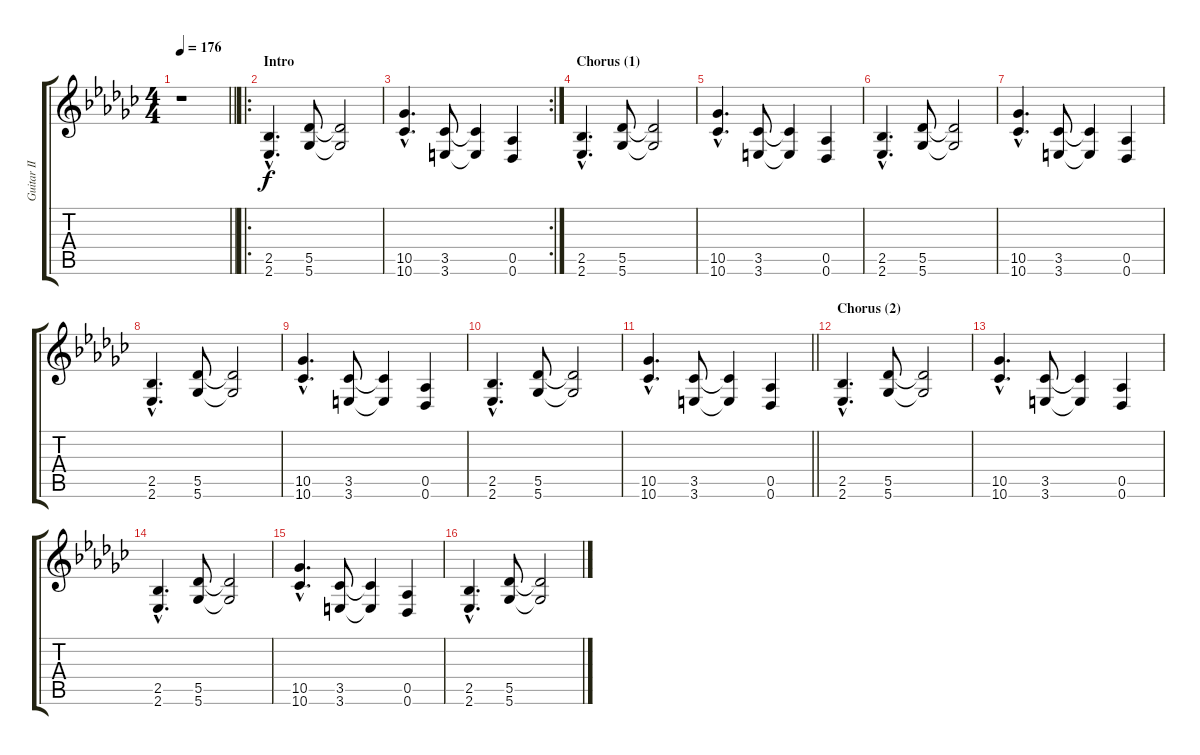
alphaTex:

\track ("Guitar II" "Guitar II") {instrument distortionguitar}
\staff {score tabs}
\tuning (Eb4 Bb3 Gb3 Db3 Ab2 Db2) {hide}
\ts (4 4)
\tempo 176
\clef g2
\barLineRight lightlight
\ks ebminor
r.1{dy f instrument distortionguitar} |
\ro
\section ("" "Intro")
(2.5{hac} 2.6{hac}).4{d} (5.5 5.6).8 (5.5{t} 5.6{t}).2 |
\rc 2
(10.5{hac} 10.6{hac}).4{d} (3.5 3.6).8 (3.5{t} 3.6{t}).4 (0.5 0.6).4 |
\section ("" "Chorus (1)")
(2.5{hac} 2.6{hac}).4{d} (5.5 5.6).8 (5.5{t} 5.6{t}).2 |
(10.5{hac} 10.6{hac}).4{d} (3.5 3.6).8 (3.5{t} 3.6{t}).4 (0.5 0.6).4 |
(2.5{hac} 2.6{hac}).4{d} (5.5 5.6).8 (5.5{t} 5.6{t}).2 |
(10.5{hac} 10.6{hac}).4{d} (3.5 3.6).8 (3.5{t} 3.6{t}).4 (0.5 0.6).4 |
(2.5{hac} 2.6{hac}).4{d} (5.5 5.6).8 (5.5{t} 5.6{t}).2 |
(10.5{hac} 10.6{hac}).4{d} (3.5 3.6).8 (3.5{t} 3.6{t}).4 (0.5 0.6).4 |
(2.5{hac} 2.6{hac}).4{d} (5.5 5.6).8 (5.5{t} 5.6{t}).2 |
\barLineRight lightlight
(10.5{hac} 10.6{hac}).4{d} (3.5 3.6).8 (3.5{t} 3.6{t}).4 (0.5 0.6).4 |
\section ("" "Chorus (2)")
(2.5{hac} 2.6{hac}).4{d} (5.5 5.6).8 (5.5{t} 5.6{t}).2 |
(10.5{hac} 10.6{hac}).4{d} (3.5 3.6).8 (3.5{t} 3.6{t}).4 (0.5 0.6).4 |
(2.5{hac} 2.6{hac}).4{d} (5.5 5.6).8 (5.5{t} 5.6{t}).2 |
(10.5{hac} 10.6{hac}).4{d} (3.5 3.6).8 (3.5{t} 3.6{t}).4 (0.5 0.6).4 |
(2.5{hac} 2.6{hac}).4{d} (5.5 5.6).8 (5.5{t} 5.6{t}).2
